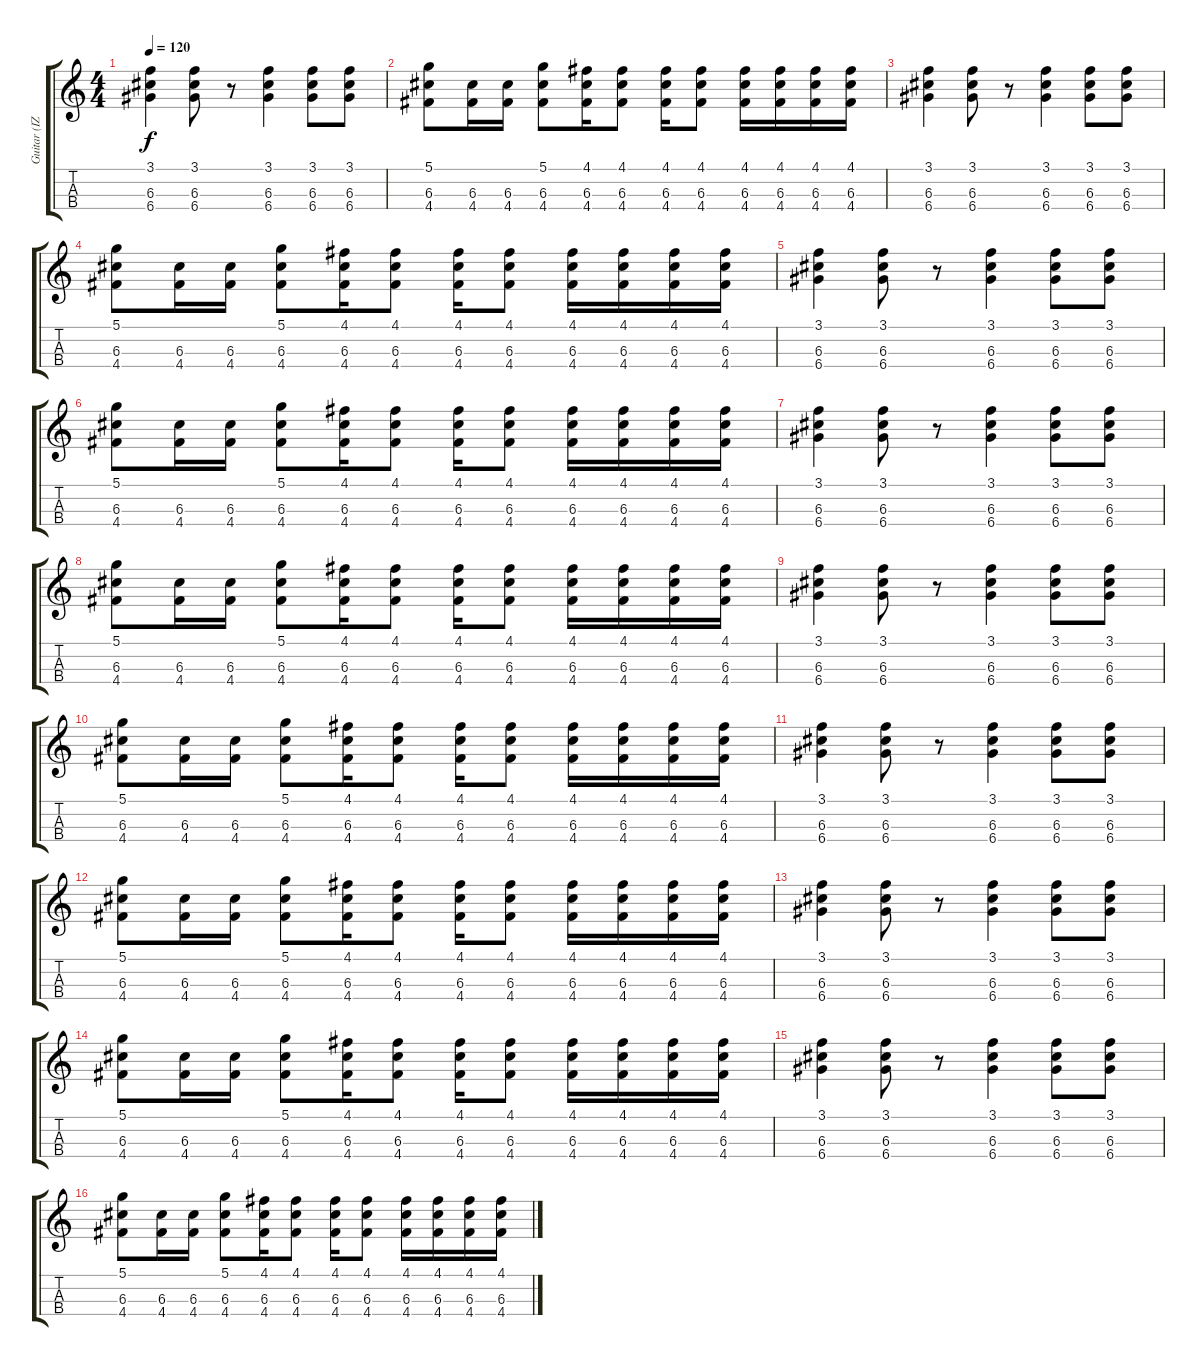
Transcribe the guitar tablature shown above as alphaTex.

\track ("Guitar (IZZY)" "Guitar (IZ") {instrument acousticguitarnylon}
\staff {score tabs}
\tuning (D4 B4 G3 D3) {hide}
\ts (4 4)
\tempo 120
\clef g2
\ks c
(3.1 6.3 6.4).4{dy f} (3.1 6.3 6.4).8 r.8 (3.1 6.3 6.4).4 (3.1 6.3 6.4).8 (3.1 6.3 6.4).8 |
(5.1 6.3 4.4).8 (6.3 4.4).16 (6.3 4.4).16 (5.1 6.3 4.4).8 (4.1 6.3 4.4).16 (4.1 6.3 4.4).8 (4.1 6.3 4.4).16 (4.1 6.3 4.4).8 (4.1 6.3 4.4).16 (4.1 6.3 4.4).16 (4.1 6.3 4.4).16 (4.1 6.3 4.4).16 |
(3.1 6.3 6.4).4 (3.1 6.3 6.4).8 r.8 (3.1 6.3 6.4).4 (3.1 6.3 6.4).8 (3.1 6.3 6.4).8 |
(5.1 6.3 4.4).8 (6.3 4.4).16 (6.3 4.4).16 (5.1 6.3 4.4).8 (4.1 6.3 4.4).16 (4.1 6.3 4.4).8 (4.1 6.3 4.4).16 (4.1 6.3 4.4).8 (4.1 6.3 4.4).16 (4.1 6.3 4.4).16 (4.1 6.3 4.4).16 (4.1 6.3 4.4).16 |
(3.1 6.3 6.4).4 (3.1 6.3 6.4).8 r.8 (3.1 6.3 6.4).4 (3.1 6.3 6.4).8 (3.1 6.3 6.4).8 |
(5.1 6.3 4.4).8 (6.3 4.4).16 (6.3 4.4).16 (5.1 6.3 4.4).8 (4.1 6.3 4.4).16 (4.1 6.3 4.4).8 (4.1 6.3 4.4).16 (4.1 6.3 4.4).8 (4.1 6.3 4.4).16 (4.1 6.3 4.4).16 (4.1 6.3 4.4).16 (4.1 6.3 4.4).16 |
(3.1 6.3 6.4).4 (3.1 6.3 6.4).8 r.8 (3.1 6.3 6.4).4 (3.1 6.3 6.4).8 (3.1 6.3 6.4).8 |
(5.1 6.3 4.4).8 (6.3 4.4).16 (6.3 4.4).16 (5.1 6.3 4.4).8 (4.1 6.3 4.4).16 (4.1 6.3 4.4).8 (4.1 6.3 4.4).16 (4.1 6.3 4.4).8 (4.1 6.3 4.4).16 (4.1 6.3 4.4).16 (4.1 6.3 4.4).16 (4.1 6.3 4.4).16 |
(3.1 6.3 6.4).4 (3.1 6.3 6.4).8 r.8 (3.1 6.3 6.4).4 (3.1 6.3 6.4).8 (3.1 6.3 6.4).8 |
(5.1 6.3 4.4).8 (6.3 4.4).16 (6.3 4.4).16 (5.1 6.3 4.4).8 (4.1 6.3 4.4).16 (4.1 6.3 4.4).8 (4.1 6.3 4.4).16 (4.1 6.3 4.4).8 (4.1 6.3 4.4).16 (4.1 6.3 4.4).16 (4.1 6.3 4.4).16 (4.1 6.3 4.4).16 |
(3.1 6.3 6.4).4 (3.1 6.3 6.4).8 r.8 (3.1 6.3 6.4).4 (3.1 6.3 6.4).8 (3.1 6.3 6.4).8 |
(5.1 6.3 4.4).8 (6.3 4.4).16 (6.3 4.4).16 (5.1 6.3 4.4).8 (4.1 6.3 4.4).16 (4.1 6.3 4.4).8 (4.1 6.3 4.4).16 (4.1 6.3 4.4).8 (4.1 6.3 4.4).16 (4.1 6.3 4.4).16 (4.1 6.3 4.4).16 (4.1 6.3 4.4).16 |
(3.1 6.3 6.4).4 (3.1 6.3 6.4).8 r.8 (3.1 6.3 6.4).4 (3.1 6.3 6.4).8 (3.1 6.3 6.4).8 |
(5.1 6.3 4.4).8 (6.3 4.4).16 (6.3 4.4).16 (5.1 6.3 4.4).8 (4.1 6.3 4.4).16 (4.1 6.3 4.4).8 (4.1 6.3 4.4).16 (4.1 6.3 4.4).8 (4.1 6.3 4.4).16 (4.1 6.3 4.4).16 (4.1 6.3 4.4).16 (4.1 6.3 4.4).16 |
(3.1 6.3 6.4).4 (3.1 6.3 6.4).8 r.8 (3.1 6.3 6.4).4 (3.1 6.3 6.4).8 (3.1 6.3 6.4).8 |
(5.1 6.3 4.4).8 (6.3 4.4).16 (6.3 4.4).16 (5.1 6.3 4.4).8 (4.1 6.3 4.4).16 (4.1 6.3 4.4).8 (4.1 6.3 4.4).16 (4.1 6.3 4.4).8 (4.1 6.3 4.4).16 (4.1 6.3 4.4).16 (4.1 6.3 4.4).16 (4.1 6.3 4.4).16
